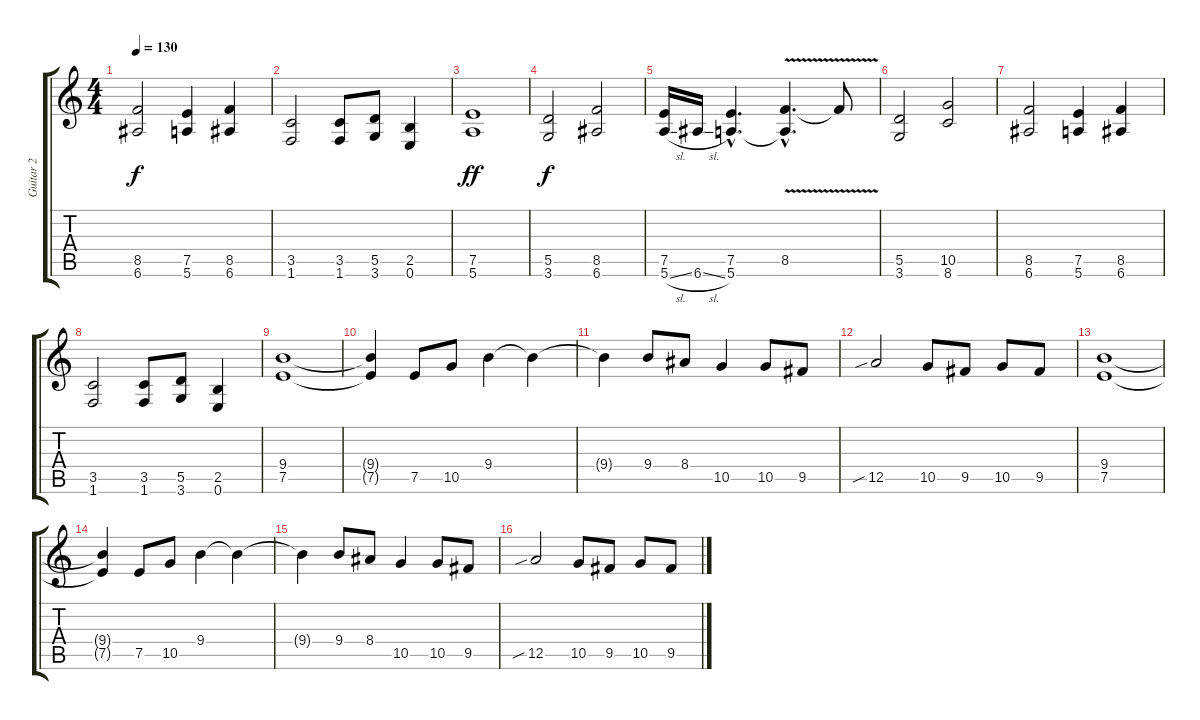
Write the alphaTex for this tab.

\track ("Guitar 2" "Guitar 2") {instrument overdrivenguitar}
\staff {score tabs}
\tuning (E4 B3 G3 D3 A2 E2) {hide}
\ts (4 4)
\tempo 130
\clef g2
\ks c
(8.5 6.6).2{dy f} (7.5 5.6).4 (8.5 6.6).4 |
(3.5 1.6).2 (3.5 1.6).8 (5.5 3.6).8 (2.5 0.6).4 |
(7.5 5.6).1{dy ff} |
(5.5 3.6).2{dy f} (8.5 6.6).2 |
(7.5 5.6{sl}).16 6.6{sl}.16 (7.5{hac} 5.6{hac}).4{d} (8.5{v hac} 5.6{hac t}).4{d instrument guitarharmonics} 8.5{t}.8{instrument overdrivenguitar} |
(5.5 3.6).2 (10.5 8.6).2 |
(8.5 6.6).2 (7.5 5.6).4 (8.5 6.6).4 |
(3.5 1.6).2 (3.5 1.6).8 (5.5 3.6).8 (2.5 0.6).4 |
(9.4 7.5).1 |
(9.4{t} 7.5{t}).4 7.5.8 10.5.8 9.4.4 9.4{t}.4 |
9.4{t}.4 9.4.8 8.4.8 10.5.4 10.5.8 9.5.8 |
12.5{sib}.2 10.5.8 9.5.8 10.5.8 9.5.8 |
(9.4 7.5).1 |
(9.4{t} 7.5{t}).4 7.5.8 10.5.8 9.4.4 9.4{t}.4 |
9.4{t}.4 9.4.8 8.4.8 10.5.4 10.5.8 9.5.8 |
12.5{sib}.2 10.5.8 9.5.8 10.5.8 9.5.8
